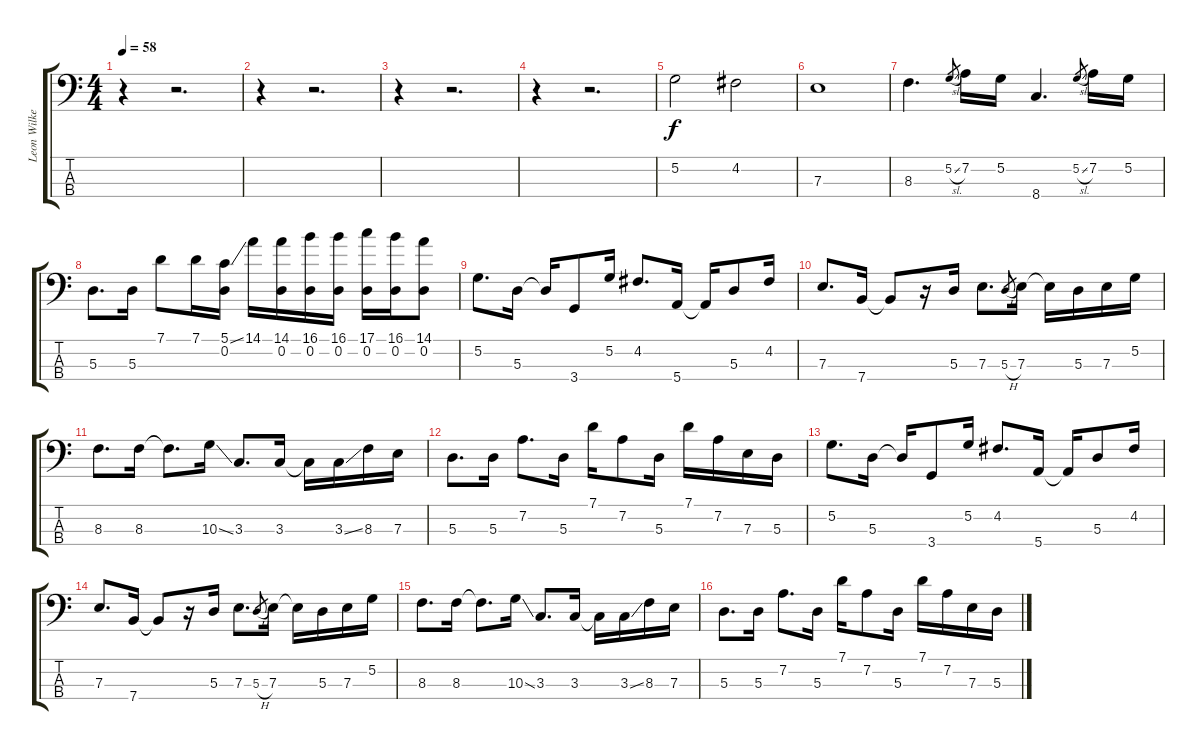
\track ("Leon Wilkeson (Bass Guitar)" "Leon Wilke") {instrument electricbassfinger}
\staff {score tabs}
\tuning (G2 D2 A1 E1) {hide}
\ts (4 4)
\tempo 58
\clef f4
\ks c
r.4{dy f instrument electricbassfinger} r.2{d} |
r.4 r.2{d} |
r.4 r.2{d} |
r.4 r.2{d} |
5.2.2 4.2.2 |
7.3.1 |
8.3.4{d} 5.2{sl}.8{gr} 7.2.16 5.2.16 8.4.4{d} 5.2{sl}.8{gr} 7.2.16 5.2.16 |
5.3.8{d} 5.3.16 7.1.8 7.1.16 (5.1{ss} 0.2).16 14.1.16 (14.1 0.2).16 (16.1 0.2).16 (16.1 0.2).16 (17.1 0.2).16 (16.1 0.2).16 (14.1 0.2).8 |
5.2.8{d} 5.3.16 5.3{t}.16 3.4.8 5.2.16 4.2.8{d} 5.4.16 5.4{t}.16 5.3.8 4.2.16 |
7.3.8{d} 7.4.16 7.4{t}.8 r.16 5.3.16 7.3.8{d} 5.3{h}.8{gr} 7.3.16 7.3{t}.16 5.3.16 7.3.16 5.2.16 |
8.3.8{d} 8.3.16 8.3{t}.8{d} 10.3{ss}.16 3.3.8{d} 3.3.16 3.3{t}.16 3.3{ss}.16 8.3.16 7.3.16 |
5.3.8{d} 5.3.16 7.2.8{d} 5.3.16 7.1.16 7.2.8 5.3.16 7.1.16 7.2.16 7.3.16 5.3.16 |
5.2.8{d} 5.3.16 5.3{t}.16 3.4.8 5.2.16 4.2.8{d} 5.4.16 5.4{t}.16 5.3.8 4.2.16 |
7.3.8{d} 7.4.16 7.4{t}.8 r.16 5.3.16 7.3.8{d} 5.3{h}.8{gr} 7.3.16 7.3{t}.16 5.3.16 7.3.16 5.2.16 |
8.3.8{d} 8.3.16 8.3{t}.8{d} 10.3{ss}.16 3.3.8{d} 3.3.16 3.3{t}.16 3.3{ss}.16 8.3.16 7.3.16 |
5.3.8{d} 5.3.16 7.2.8{d} 5.3.16 7.1.16 7.2.8 5.3.16 7.1.16 7.2.16 7.3.16 5.3.16
